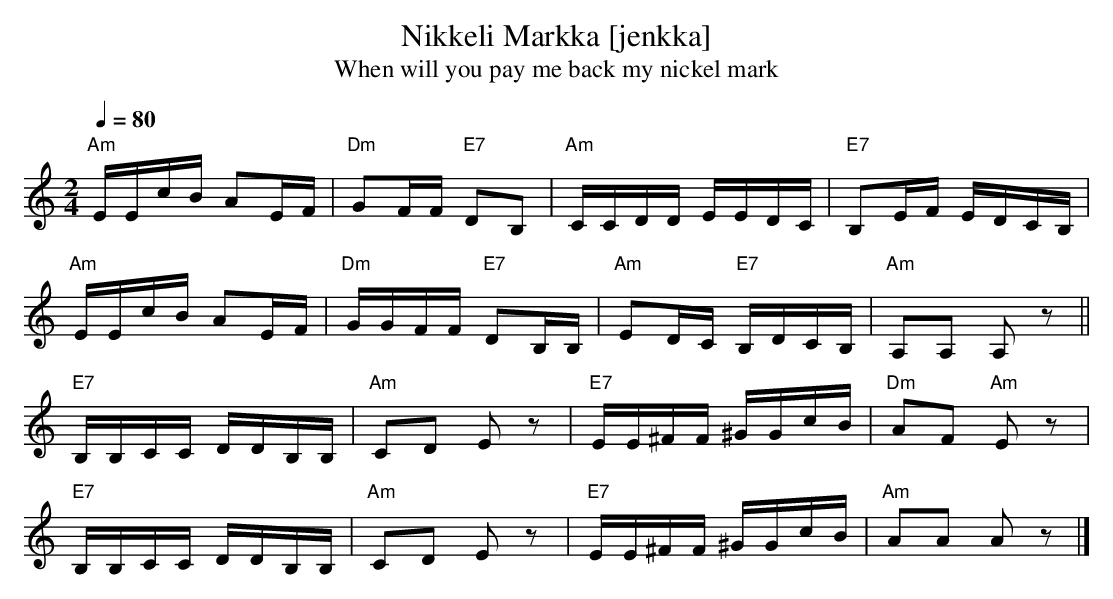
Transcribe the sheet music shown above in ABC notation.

X:1
T:Nikkeli Markka [jenkka]
T:When will you pay me back my nickel mark
M:2/4
L:1/16
Q:1/4=80
K:AMin
"Am"EEcB   A2EF  |"Dm"G2FF "E7"D2B,2 |"Am"CCDD     EEDC  |"E7"B,2EF    EDCB, |
"Am"EEcB   A2EF  |"Dm"GGFF "E7"D2B,B,|"Am"E2DC "E7"B,DCB,|"Am"A,2A,2   A,2z2||
"E7"B,B,CC DDB,B,|"Am"C2D2     E2z2  |"E7"EE^FF   ^GGcB  |"Dm"A2F2 "Am"E2 z2 |
"E7"B,B,CC DDB,B,|"Am"C2D2     E2z2  |"E7"EE^FF   ^GGcB  |"Am"A2A2     A2 z2|]
